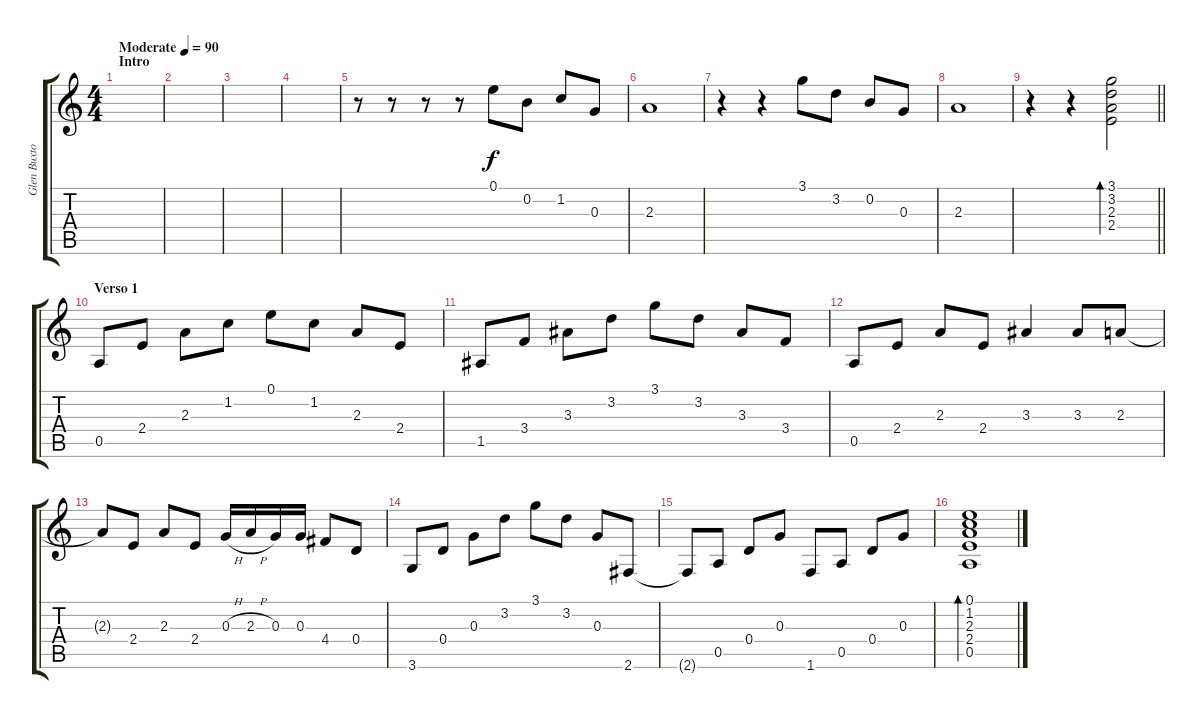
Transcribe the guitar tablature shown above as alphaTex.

\track ("Glen Buxton" "Glen Buxto") {instrument overdrivenguitar}
\staff {score tabs}
\tuning (E4 B3 G3 D3 A2 E2) {hide}
\ts (4 4)
\section ("" "Intro")
\tempo (90 "Moderate")
\clef g2
\ks c
|
|
|
|
r.8{instrument electricguitarclean} r.8 r.8 r.8 0.1.8 0.2.8 1.2.8 0.3.8 |
2.3.1 |
r.4 r.4 3.1.8 3.2.8 0.2.8 0.3.8 |
2.3.1 |
\barLineRight lightlight
r.4 r.4 (3.1 3.2 2.3 2.4).2{bd 480} |
\section ("" "Verso 1")
0.5.8 2.4.8 2.3.8 1.2.8 0.1.8 1.2.8 2.3.8 2.4.8 |
1.5.8 3.4.8 3.3.8 3.2.8 3.1.8 3.2.8 3.3.8 3.4.8 |
0.5.8 2.4.8 2.3.8 2.4.8 3.3.4 3.3.8 2.3.8 |
2.3{t}.8 2.4.8 2.3.8 2.4.8 0.3{h}.16 2.3{h}.16 0.3.16 0.3.16 4.4.8 0.4.8 |
3.6.8 0.4.8 0.3.8 3.2.8 3.1.8 3.2.8 0.3.8 2.6.8 |
2.6{t}.8 0.5.8 0.4.8 0.3.8 1.6.8 0.5.8 0.4.8 0.3.8 |
(0.1 1.2 2.3 2.4 0.5).1{bd 480}
